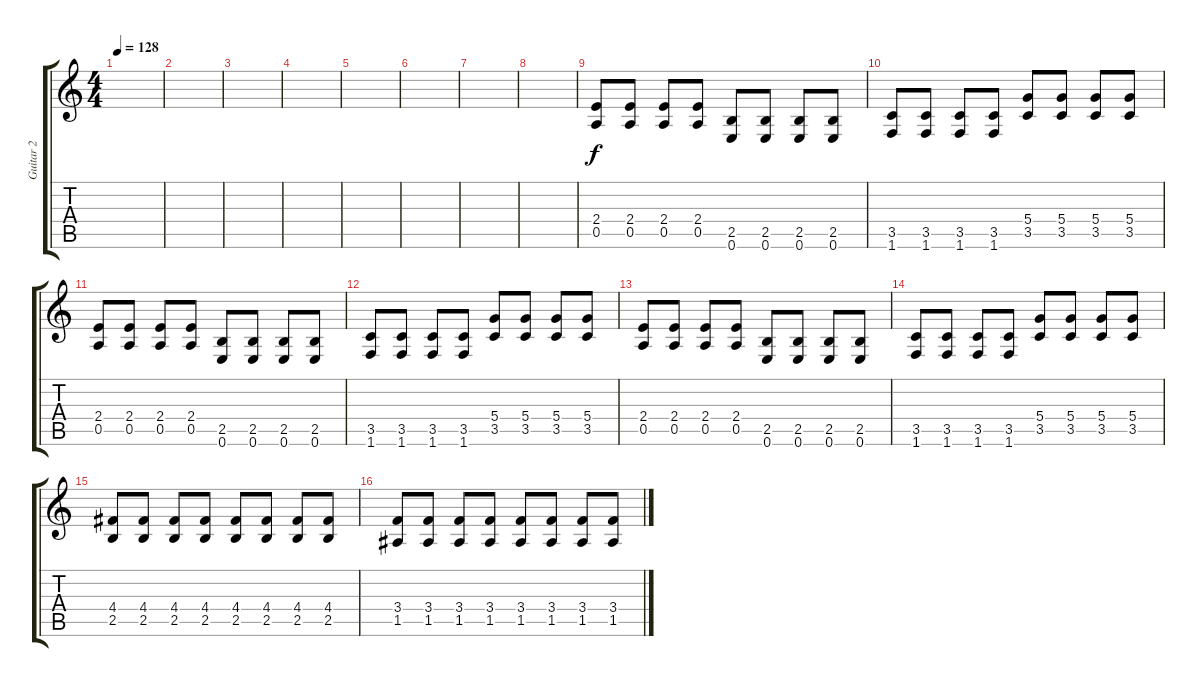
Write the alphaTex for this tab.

\track ("Guitar 2" "Guitar 2") {instrument distortionguitar}
\staff {score tabs}
\tuning (E4 B3 G3 D3 A2 E2) {hide}
\ts (4 4)
\tempo 128
\clef g2
\ks c
|
|
|
|
|
|
|
|
(2.4 0.5).8 (2.4 0.5).8 (2.4 0.5).8 (2.4 0.5).8 (2.5 0.6).8 (2.5 0.6).8 (2.5 0.6).8 (2.5 0.6).8 |
(3.5 1.6).8 (3.5 1.6).8 (3.5 1.6).8 (3.5 1.6).8 (5.4 3.5).8 (5.4 3.5).8 (5.4 3.5).8 (5.4 3.5).8 |
(2.4 0.5).8 (2.4 0.5).8 (2.4 0.5).8 (2.4 0.5).8 (2.5 0.6).8 (2.5 0.6).8 (2.5 0.6).8 (2.5 0.6).8 |
(3.5 1.6).8 (3.5 1.6).8 (3.5 1.6).8 (3.5 1.6).8 (5.4 3.5).8 (5.4 3.5).8 (5.4 3.5).8 (5.4 3.5).8 |
(2.4 0.5).8 (2.4 0.5).8 (2.4 0.5).8 (2.4 0.5).8 (2.5 0.6).8 (2.5 0.6).8 (2.5 0.6).8 (2.5 0.6).8 |
(3.5 1.6).8 (3.5 1.6).8 (3.5 1.6).8 (3.5 1.6).8 (5.4 3.5).8 (5.4 3.5).8 (5.4 3.5).8 (5.4 3.5).8 |
(4.4 2.5).8 (4.4 2.5).8 (4.4 2.5).8 (4.4 2.5).8 (4.4 2.5).8 (4.4 2.5).8 (4.4 2.5).8 (4.4 2.5).8 |
(3.4 1.5).8 (3.4 1.5).8 (3.4 1.5).8 (3.4 1.5).8 (3.4 1.5).8 (3.4 1.5).8 (3.4 1.5).8 (3.4 1.5).8
